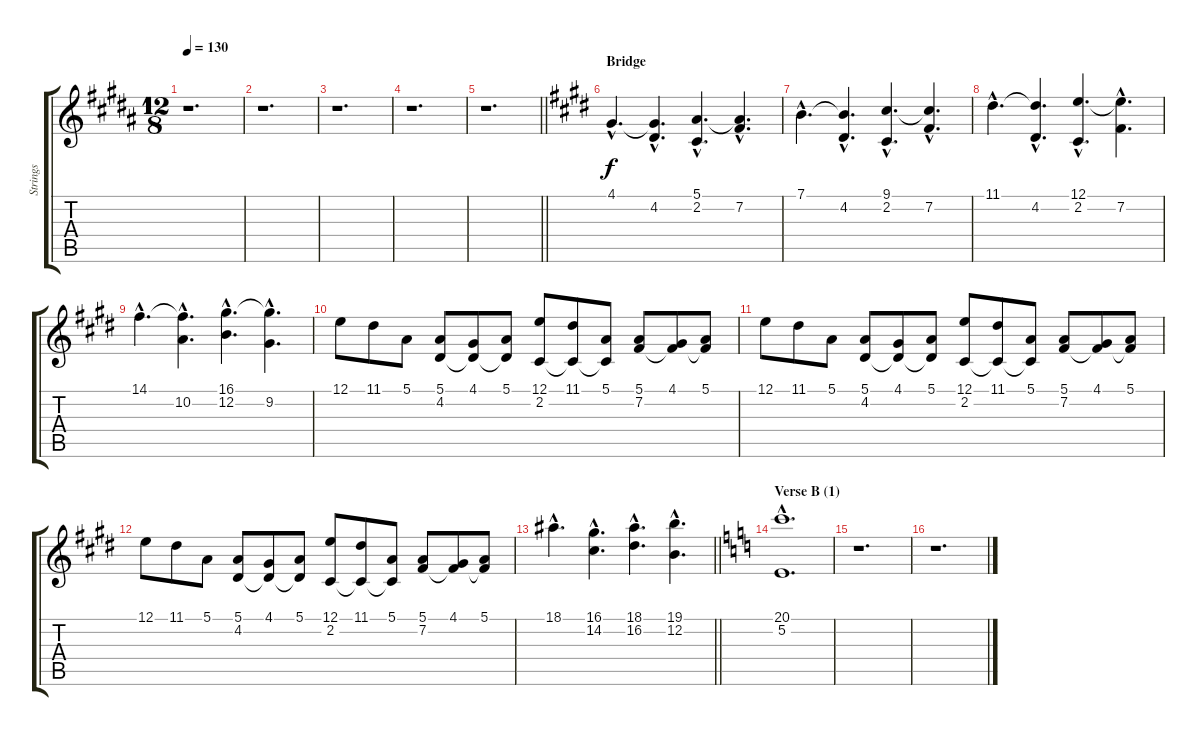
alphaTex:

\track ("Strings" "Strings") {instrument stringensemble1}
\staff {score tabs}
\tuning (E4 B3 G3 D3 A2 E2) {hide}
\ts (12 8)
\tempo 130
\clef g2
\ks b
r.1{d dy f} |
r.1{d} |
r.1{d} |
r.1{d} |
\barLineRight lightlight
r.1{d} |
\section ("" "Bridge")
\ks e
4.1{hac}.4{d} (4.1{hac t} 4.2{hac}).4{d} (5.1{hac} 2.2{hac}).4{d} (5.1{hac t} 7.2{hac}).4{d} |
7.1{hac}.4{d} (7.1{hac t} 4.2{hac}).4{d} (9.1{hac} 2.2{hac}).4{d} (9.1{hac t} 7.2{hac}).4{d} |
11.1{hac}.4{d} (11.1{hac t} 4.2{hac}).4{d} (12.1{hac} 2.2{hac}).4{d} (12.1{hac t} 7.2{hac}).4{d} |
14.1{hac}.4{d} (14.1{hac t} 10.2{hac}).4{d} (16.1{hac} 12.2{hac}).4{d} (16.1{hac t} 9.2{hac}).4{d} |
12.1.8 11.1.8 5.1.8 (5.1 4.2).8 (4.1 4.2{t}).8 (5.1 4.2{t}).8 (12.1 2.2).8 (11.1 2.2{t}).8 (5.1 2.2{t}).8 (5.1 7.2).8 (4.1 7.2{t}).8 (5.1 7.2{t}).8 |
12.1.8 11.1.8 5.1.8 (5.1 4.2).8 (4.1 4.2{t}).8 (5.1 4.2{t}).8 (12.1 2.2).8 (11.1 2.2{t}).8 (5.1 2.2{t}).8 (5.1 7.2).8 (4.1 7.2{t}).8 (5.1 7.2{t}).8 |
12.1.8 11.1.8 5.1.8 (5.1 4.2).8 (4.1 4.2{t}).8 (5.1 4.2{t}).8 (12.1 2.2).8 (11.1 2.2{t}).8 (5.1 2.2{t}).8 (5.1 7.2).8 (4.1 7.2{t}).8 (5.1 7.2{t}).8 |
\barLineRight lightlight
18.1{hac}.4{d} (16.1{hac} 14.2{hac}).4{d} (18.1{hac} 16.2{hac}).4{d} (19.1{hac} 12.2{hac}).4{d} |
\section ("" "Verse B (1)")
\ks c
(20.1{hac} 5.2{hac}).1{d} |
r.1{d} |
r.1{d}
